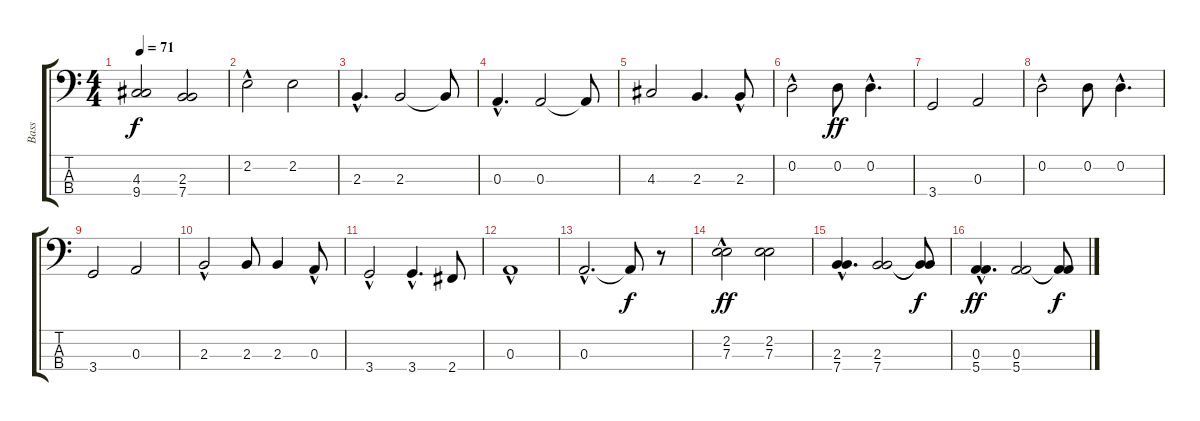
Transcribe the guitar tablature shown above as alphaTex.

\track ("Bass" "Bass") {instrument electricbassfinger}
\staff {score tabs}
\tuning (G2 D2 A1 E1) {hide}
\ts (4 4)
\tempo 71
\clef f4
\ks c
(4.3 9.4).2{dy f} (2.3 7.4).2 |
2.2{hac}.2 2.2.2 |
2.3{hac}.4{d} 2.3.2 2.3{t}.8 |
0.3{hac}.4{d} 0.3.2 0.3{t}.8 |
4.3.2 2.3.4{d} 2.3{hac}.8 |
0.2{hac}.2 0.2.8{dy ff} 0.2{hac}.4{d} |
3.4.2 0.3.2 |
0.2{hac}.2 0.2.8 0.2{hac}.4{d} |
3.4.2 0.3.2 |
2.3{hac}.2 2.3.8 2.3.4 0.3{hac}.8 |
3.4{hac}.2 3.4{hac}.4{d} 2.4.8 |
0.3{hac}.1 |
0.3{hac}.2{d} 0.3{t}.8{dy f} r.8 |
(2.2{hac} 7.3{hac}).2{dy ff} (2.2 7.3).2 |
(2.3{hac} 7.4{hac}).4{d} (2.3 7.4).2 (2.3{t} 7.4{t}).8{dy f} |
(0.3{hac} 5.4{hac}).4{d dy ff} (0.3 5.4).2 (0.3{t} 5.4{t}).8{dy f}
